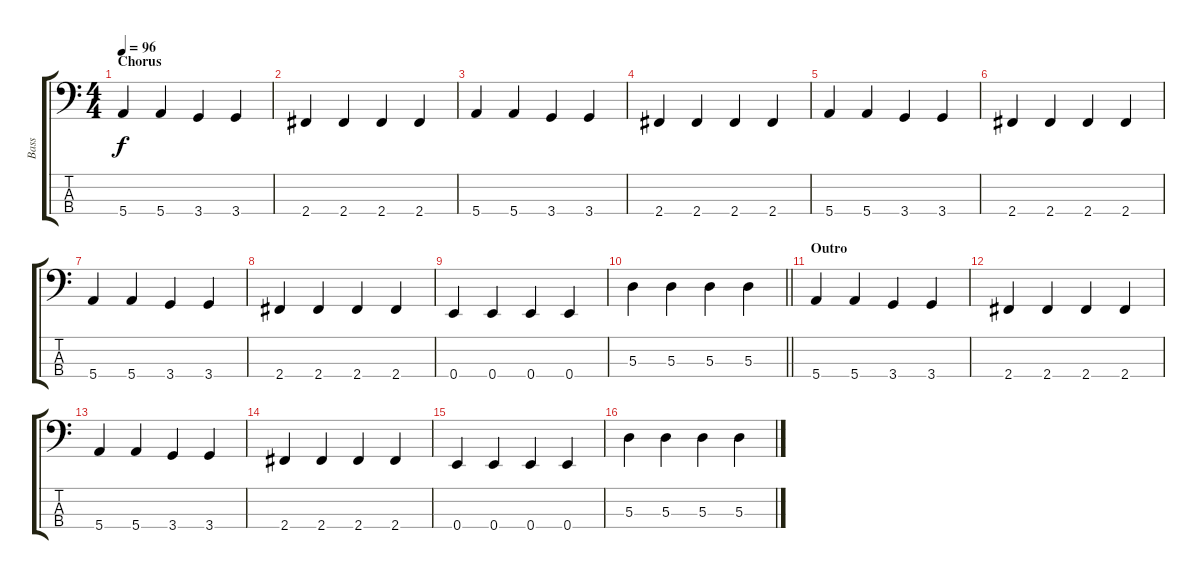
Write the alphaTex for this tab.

\track ("Bass" "Bass") {instrument electricbassfinger}
\staff {score tabs}
\tuning (G2 D2 A1 E1) {hide}
\ts (4 4)
\section ("" "Chorus")
\tempo 96
\clef f4
\ks c
5.4.4{dy f} 5.4.4 3.4.4 3.4.4 |
2.4.4 2.4.4 2.4.4 2.4.4 |
5.4.4 5.4.4 3.4.4 3.4.4 |
2.4.4 2.4.4 2.4.4 2.4.4 |
5.4.4 5.4.4 3.4.4 3.4.4 |
2.4.4 2.4.4 2.4.4 2.4.4 |
5.4.4 5.4.4 3.4.4 3.4.4 |
2.4.4 2.4.4 2.4.4 2.4.4 |
0.4.4 0.4.4 0.4.4 0.4.4 |
\barLineRight lightlight
5.3.4 5.3.4 5.3.4 5.3.4 |
\section ("" "Outro")
5.4.4 5.4.4 3.4.4 3.4.4 |
2.4.4 2.4.4 2.4.4 2.4.4 |
5.4.4 5.4.4 3.4.4 3.4.4 |
2.4.4 2.4.4 2.4.4 2.4.4 |
0.4.4 0.4.4 0.4.4 0.4.4 |
5.3.4 5.3.4 5.3.4 5.3.4
